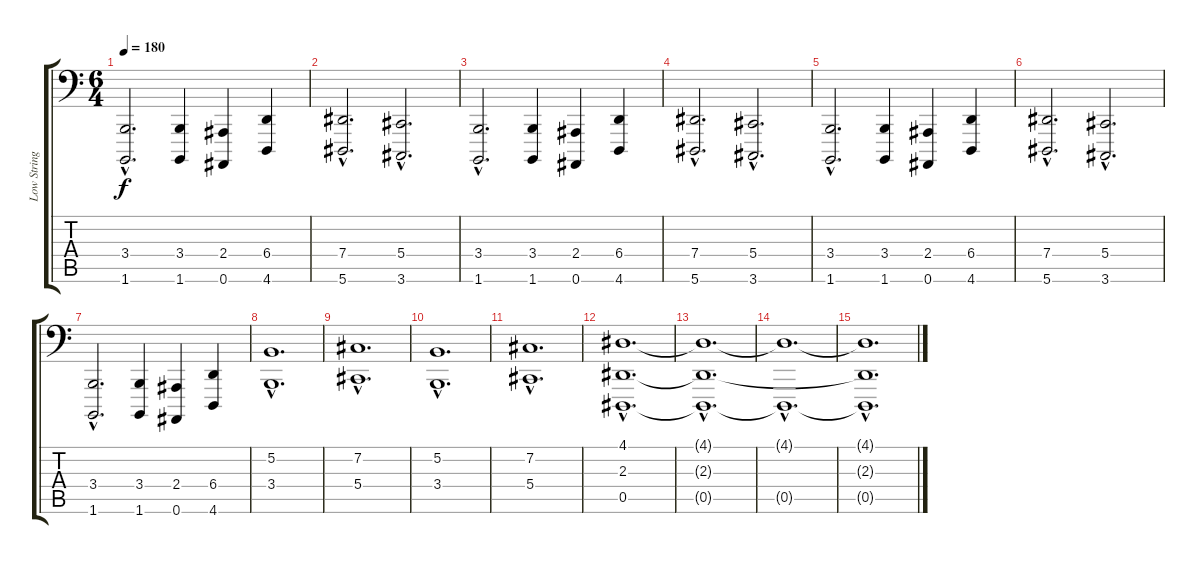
\track ("Low Strings" "Low String") {instrument stringensemble1}
\staff {score tabs}
\tuning (B2 Gb2 Db2 Ab1 Eb1 Bb0) {hide}
\ts (6 4)
\tempo 180
\clef f4
\ks c
(3.4{hac} 1.6{hac}).2{d dy f} (3.4 1.6).4 (2.4 0.6).4 (6.4 4.6).4 |
(7.4{hac} 5.6{hac}).2{d} (5.4{hac} 3.6{hac}).2{d} |
(3.4{hac} 1.6{hac}).2{d} (3.4 1.6).4 (2.4 0.6).4 (6.4 4.6).4 |
(7.4{hac} 5.6{hac}).2{d} (5.4{hac} 3.6{hac}).2{d} |
(3.4{hac} 1.6{hac}).2{d} (3.4 1.6).4 (2.4 0.6).4 (6.4 4.6).4 |
(7.4{hac} 5.6{hac}).2{d} (5.4{hac} 3.6{hac}).2{d} |
(3.4{hac} 1.6{hac}).2{d} (3.4 1.6).4 (2.4 0.6).4 (6.4 4.6).4 |
(5.2{hac} 3.4{hac}).1{d} |
(7.2{hac} 5.4{hac}).1{d} |
(5.2{hac} 3.4{hac}).1{d} |
(7.2{hac} 5.4{hac}).1{d} |
(4.1{hac} 2.3{hac} 0.5{hac}).1{d} |
(4.1{hac t} 2.3{hac t} 0.5{hac t}).1{d} |
(4.1{hac t} 0.5{hac t}).1{d volume 0} |
(4.1{hac t} 2.3{hac t} 0.5{hac t}).1{d}
